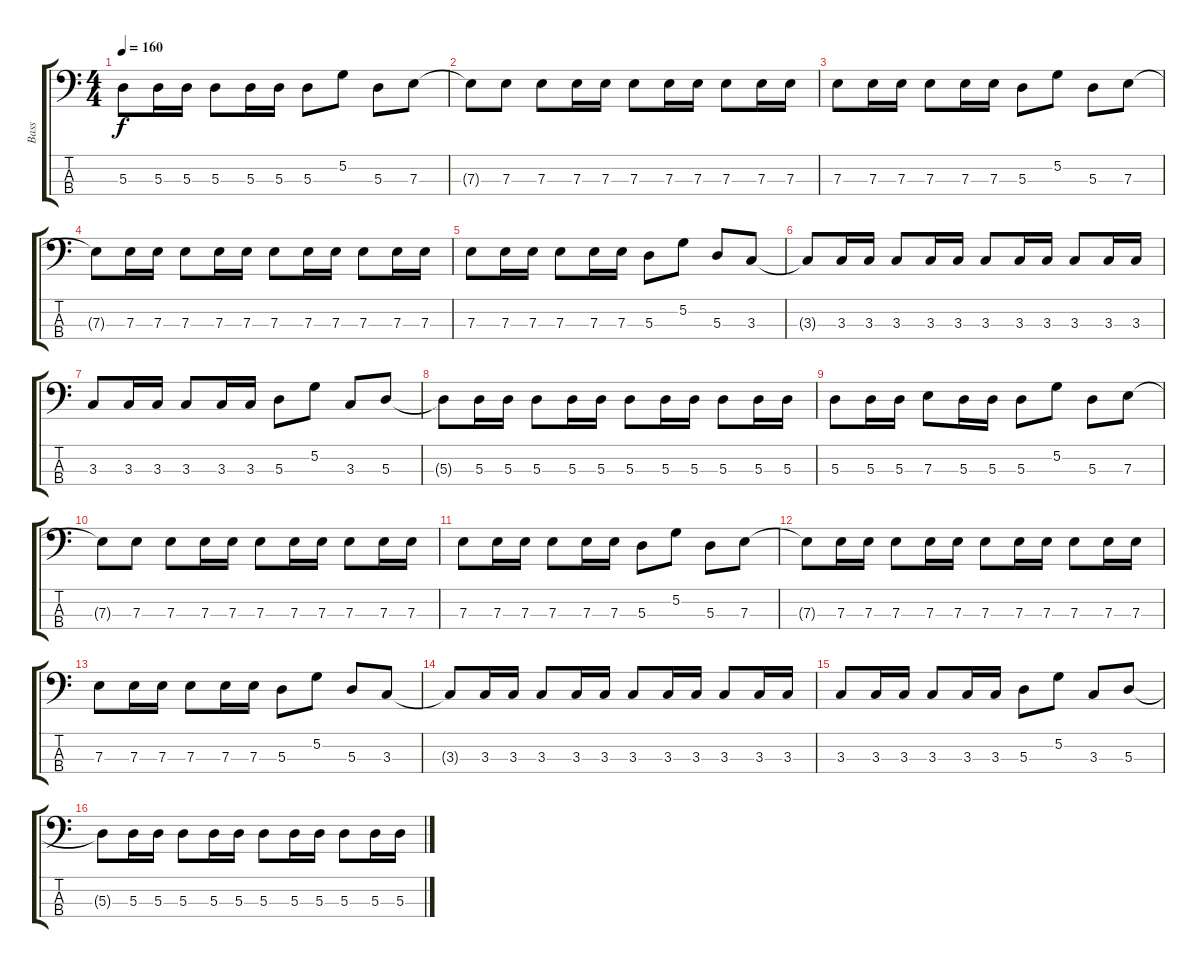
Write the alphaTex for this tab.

\track ("Bass" "Bass") {instrument electricbasspick}
\staff {score tabs}
\tuning (G2 D2 A1 E1) {hide}
\ts (4 4)
\tempo 160
\clef f4
\ks c
5.3.8{dy f} 5.3.16 5.3.16 5.3.8 5.3.16 5.3.16 5.3.8 5.2.8 5.3.8 7.3.8 |
7.3{t}.8 7.3.8 7.3.8 7.3.16 7.3.16 7.3.8 7.3.16 7.3.16 7.3.8 7.3.16 7.3.16 |
7.3.8 7.3.16 7.3.16 7.3.8 7.3.16 7.3.16 5.3.8 5.2.8 5.3.8 7.3.8 |
7.3{t}.8 7.3.16 7.3.16 7.3.8 7.3.16 7.3.16 7.3.8 7.3.16 7.3.16 7.3.8 7.3.16 7.3.16 |
7.3.8 7.3.16 7.3.16 7.3.8 7.3.16 7.3.16 5.3.8 5.2.8 5.3.8 3.3.8 |
3.3{t}.8 3.3.16 3.3.16 3.3.8 3.3.16 3.3.16 3.3.8 3.3.16 3.3.16 3.3.8 3.3.16 3.3.16 |
3.3.8 3.3.16 3.3.16 3.3.8 3.3.16 3.3.16 5.3.8 5.2.8 3.3.8 5.3.8 |
5.3{t}.8 5.3.16 5.3.16 5.3.8 5.3.16 5.3.16 5.3.8 5.3.16 5.3.16 5.3.8 5.3.16 5.3.16 |
5.3.8 5.3.16 5.3.16 7.3.8 5.3.16 5.3.16 5.3.8 5.2.8 5.3.8 7.3.8 |
7.3{t}.8 7.3.8 7.3.8 7.3.16 7.3.16 7.3.8 7.3.16 7.3.16 7.3.8 7.3.16 7.3.16 |
7.3.8 7.3.16 7.3.16 7.3.8 7.3.16 7.3.16 5.3.8 5.2.8 5.3.8 7.3.8 |
7.3{t}.8 7.3.16 7.3.16 7.3.8 7.3.16 7.3.16 7.3.8 7.3.16 7.3.16 7.3.8 7.3.16 7.3.16 |
7.3.8 7.3.16 7.3.16 7.3.8 7.3.16 7.3.16 5.3.8 5.2.8 5.3.8 3.3.8 |
3.3{t}.8 3.3.16 3.3.16 3.3.8 3.3.16 3.3.16 3.3.8 3.3.16 3.3.16 3.3.8 3.3.16 3.3.16 |
3.3.8 3.3.16 3.3.16 3.3.8 3.3.16 3.3.16 5.3.8 5.2.8 3.3.8 5.3.8 |
5.3{t}.8 5.3.16 5.3.16 5.3.8 5.3.16 5.3.16 5.3.8 5.3.16 5.3.16 5.3.8 5.3.16 5.3.16
